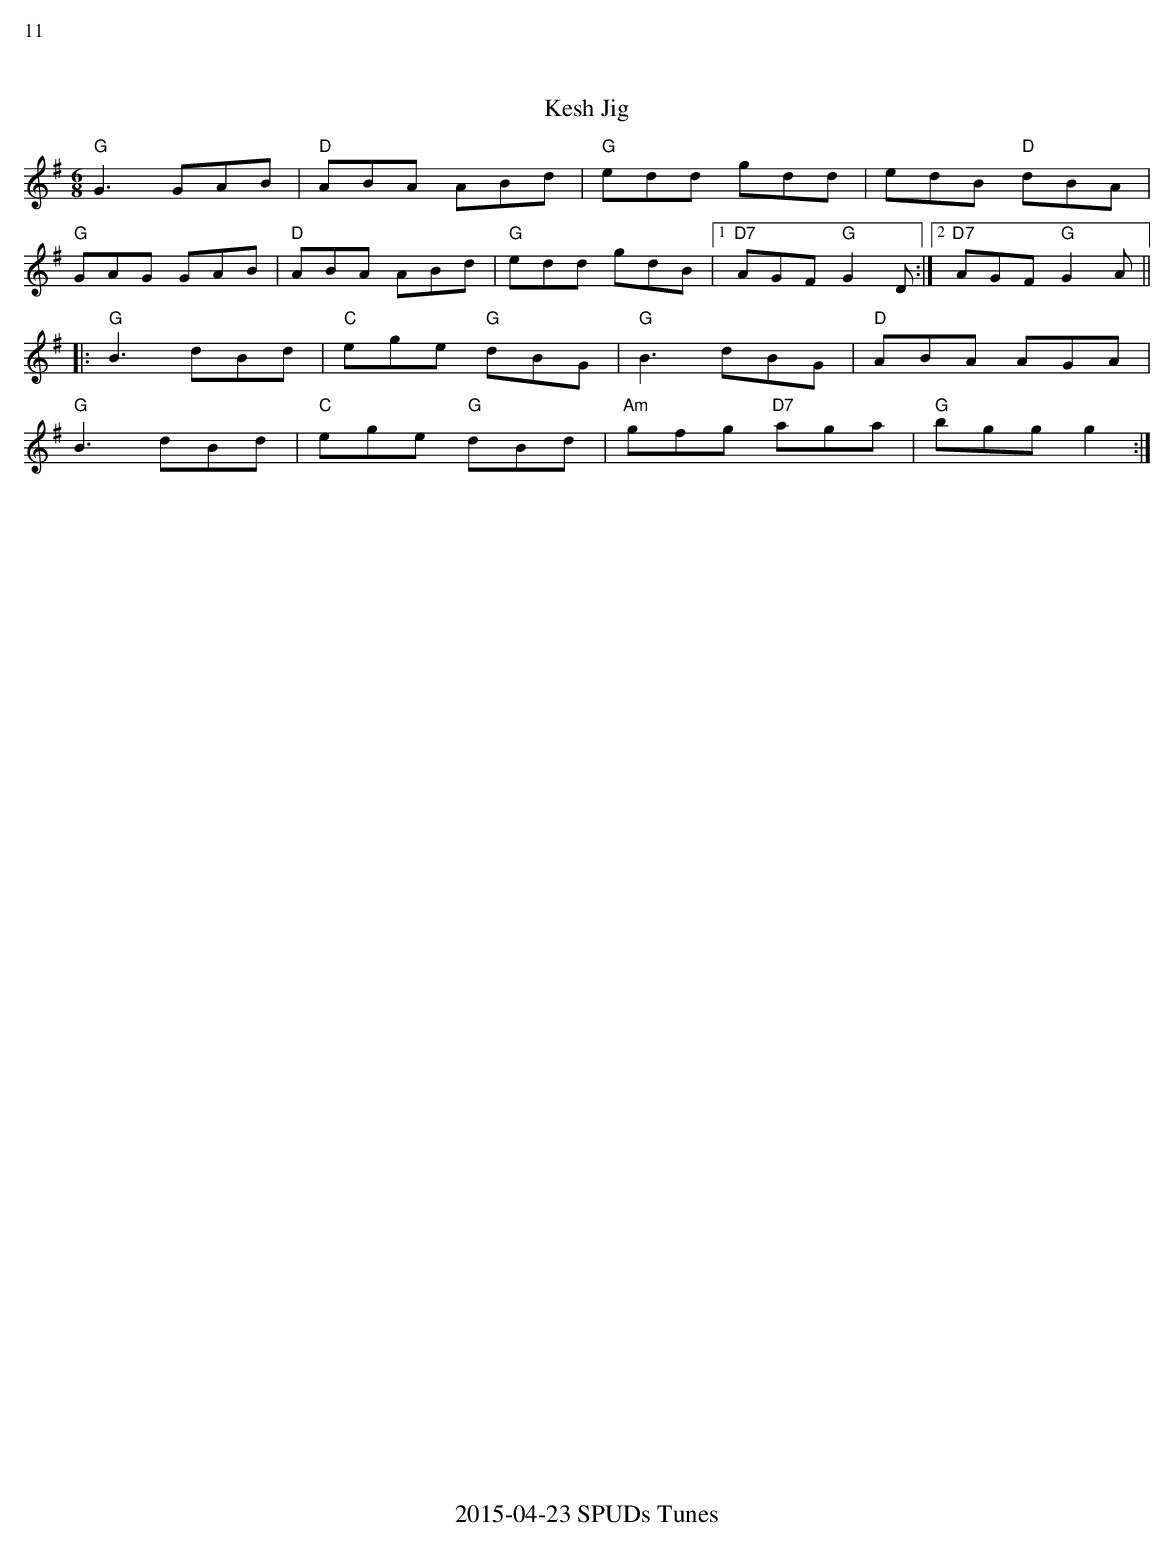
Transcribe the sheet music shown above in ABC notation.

X:1
%%text 11
T:Kesh Jig
M:6/8
K:G
"G"G3 GAB|"D"ABA ABd|"G"edd gdd|edB "D"dBA|
"G"GAG GAB|"D"ABA ABd|"G"edd gdB|1"D7"AGF "G"G2D:|2"D7"AGF "G"G2A||
|:"G"B3 dBd|"C"ege "G"dBG|"G"B3 dBG|"D"ABA AGA|
"G"B3 dBd|"C"ege "G"dBd|"Am"gfg "D7"aga|"G"bgg g2:|
